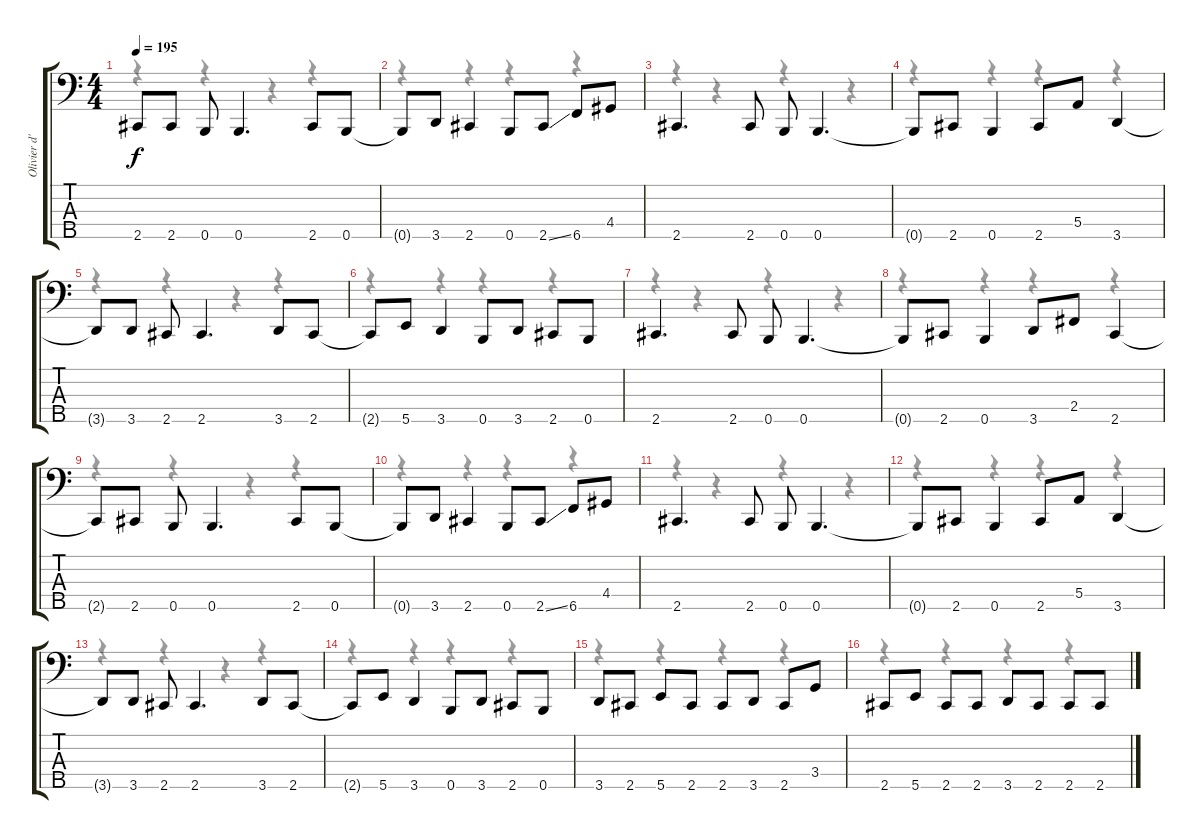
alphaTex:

\track ("Olivier d'Aries (Bass)" "Olivier d'") {instrument electricbassfinger}
\staff {score tabs}
\tuning (G2 D2 A1 E1 B0) {hide}
\voice
\ts (4 4)
\tempo 195
\clef f4
\ks c
2.5{t}.8{dy f} 2.5.8 0.5.8 0.5.4{d} 2.5.8 0.5.8 |
0.5{t}.8 3.5.8 2.5.4 0.5.8 2.5{ss}.8 6.5.8 4.4.8 |
2.5.4{d} 2.5.8 0.5.8 0.5.4{d} |
0.5{t}.8 2.5.8 0.5.4 2.5.8 5.4.8 3.5.4 |
3.5{t}.8 3.5.8 2.5.8 2.5.4{d} 3.5.8 2.5.8 |
2.5{t}.8 5.5.8 3.5.4 0.5.8 3.5.8 2.5.8 0.5.8 |
2.5.4{d} 2.5.8 0.5.8 0.5.4{d} |
0.5{t}.8 2.5.8 0.5.4 3.5.8 2.4.8 2.5.4 |
2.5{t}.8 2.5.8 0.5.8 0.5.4{d} 2.5.8 0.5.8 |
0.5{t}.8 3.5.8 2.5.4 0.5.8 2.5{ss}.8 6.5.8 4.4.8 |
2.5.4{d} 2.5.8 0.5.8 0.5.4{d} |
0.5{t}.8 2.5.8 0.5.4 2.5.8 5.4.8 3.5.4 |
3.5{t}.8 3.5.8 2.5.8 2.5.4{d} 3.5.8 2.5.8 |
2.5{t}.8 5.5.8 3.5.4 0.5.8 3.5.8 2.5.8 0.5.8 |
3.5.8 2.5.8 5.5.8 2.5.8 2.5.8 3.5.8 2.5.8 3.4.8 |
2.5.8 5.5.8 2.5.8 2.5.8 3.5.8 2.5.8 2.5.8 2.5.8
\voice
\clef f4
\ottava regular
\simile none
\ks c
r.4{dy f} r.4 r.4 r.4 |
r.4 r.4 r.4 r.4 |
r.4 r.4 r.4 r.4 |
r.4 r.4 r.4 r.4 |
r.4 r.4 r.4 r.4 |
r.4 r.4 r.4 r.4 |
r.4 r.4 r.4 r.4 |
r.4 r.4 r.4 r.4 |
r.4 r.4 r.4 r.4 |
r.4 r.4 r.4 r.4 |
r.4 r.4 r.4 r.4 |
r.4 r.4 r.4 r.4 |
r.4 r.4 r.4 r.4 |
r.4 r.4 r.4 r.4 |
r.4 r.4 r.4 r.4 |
r.4 r.4 r.4 r.4
